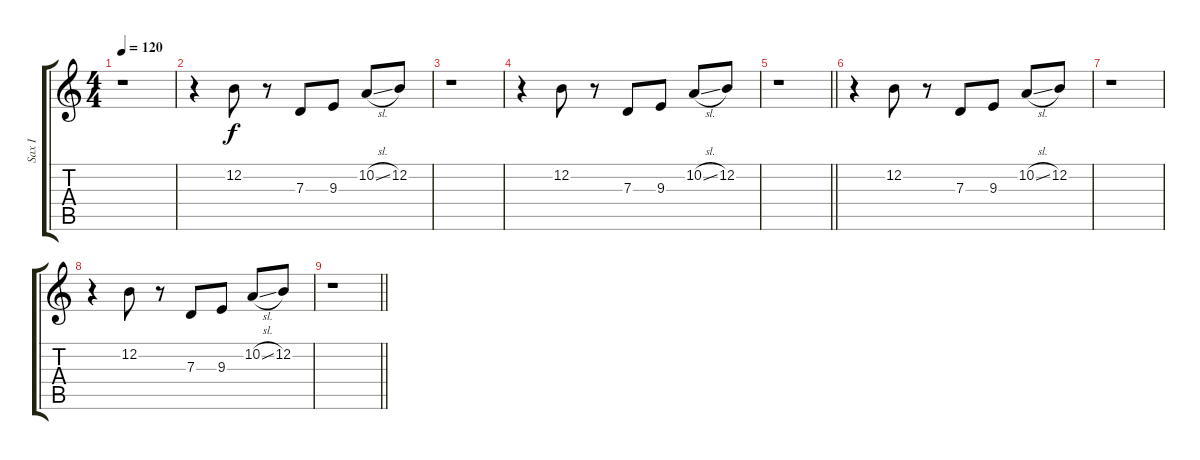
\track ("Sax I" "Sax I") {instrument sopranosax}
\staff {score tabs}
\tuning (E4 B3 G3 D3 A2 E2) {hide}
\ts (4 4)
\tempo 120
\clef g2
\ks c
r.1{dy f} |
r.4 12.2.8 r.8 7.3.8 9.3.8 10.2{sl}.8 12.2.8 |
r.1 |
r.4 12.2.8 r.8 7.3.8 9.3.8 10.2{sl}.8 12.2.8 |
\barLineRight lightlight
r.1 |
r.4 12.2.8 r.8 7.3.8 9.3.8 10.2{sl}.8 12.2.8 |
r.1 |
r.4 12.2.8 r.8 7.3.8 9.3.8 10.2{sl}.8 12.2.8 |
\barLineRight lightlight
r.1
